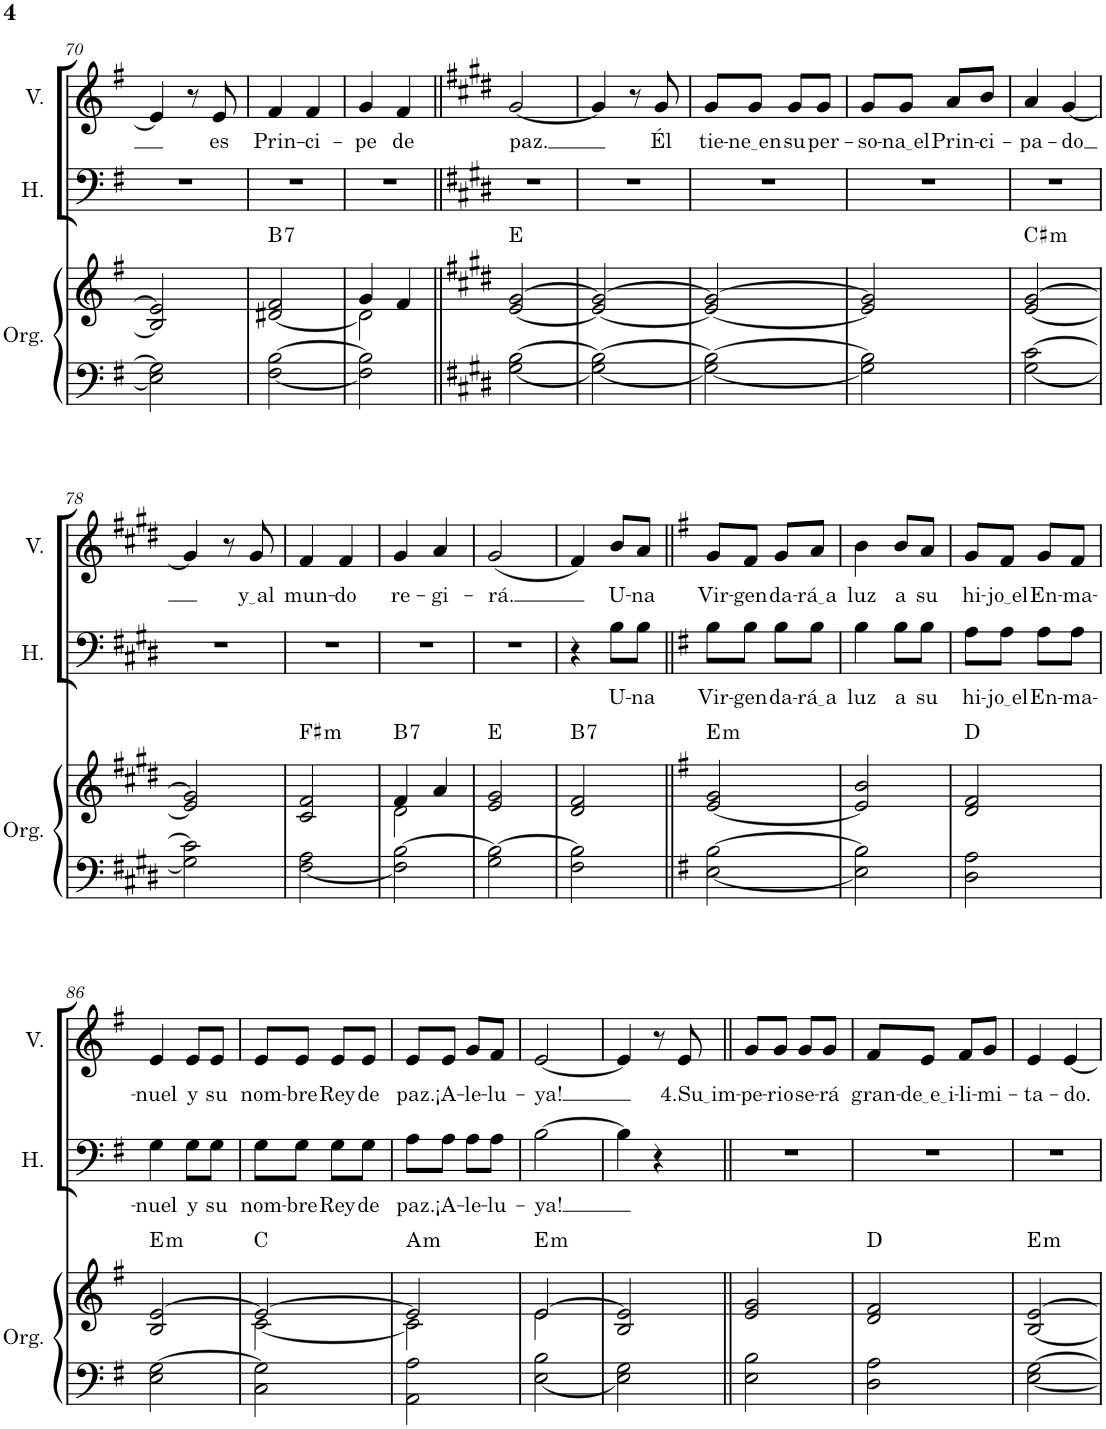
**kern	**kern	**harte	**kern	**text	**kern	**text
*part3	*part3	*part3	*part2	*part2	*part1	*part1
*staff4	*staff3	*	*staff2	*staff2	*staff1	*staff1
*I"Órgano	*	*	*I"Hombres	*	*I"Mujeres	*
*	*	*	*I'H.	*	*	*
!!LO:PB:g=z
*clefF4	*clefG2	*	*clefF4	*	*clefG2	*
*k[f#]	*k[f#]	*	*k[f#]	*	*k[f#]	*
*M2/4	*M2/4	*	*M2/4	*	*M2/4	*
=70	=70	=70	=70	=70	=70	=70
2E\] 2G\]	2B/] 2e/]	.	2r	.	4e/]	.
.	.	.	.	.	8r	.
!	!	!	!	!	!	!LO:LY:b
.	.	.	.	.	8e/	es
=71	=71	=71	=71	=71	=71	=71
!	!	!LO:H:kt=7	!	!	!	!LO:LY:b
[2F#\ [2B\	[2d#X/ 2f#/	B:7	2r	.	4f#/	Prin-
!	!	!	!	!	!	!LO:LY:b
.	.	.	.	.	4f#/	-ci-
=72	=72	=72	=72	=72	=72	=72
*	*^	*	*	*	*	*
!	!	!	!	!	!	!	!LO:LY:b
2F#\] 2B\]	4g/	2d#\]	.	2r	.	4g/	-pe
!	!	!	!	!	!	!	!LO:LY:b
.	4f#/	.	.	.	.	4f#/	de
*	*v	*v	*	*	*	*	*
=73||	=73||	=73||	=73||	=73||	=73||	=73||
*k[f#c#g#d#]	*k[f#c#g#d#]	*	*k[f#c#g#d#]	*	*k[f#c#g#d#]	*
!	!	!	!	!	!	!LO:LY:b
[2G#\ [2B\	[2e/ [2g#/	E:maj	2r	.	[2g#/	paz.
=74	=74	=74	=74	=74	=74	=74
2G#\_ 2B\_	2e/_ 2g#/_	.	2r	.	4g#/]	.
.	.	.	.	.	8r	.
!	!	!	!	!	!	!LO:LY:b
.	.	.	.	.	8g#/	Él
=75	=75	=75	=75	=75	=75	=75
!	!	!	!	!	!	!LO:LY:b
2G#\_ 2B\_	2e/_ 2g#/_	.	2r	.	8g#/L	tie-
!	!	!	!	!	!	!LO:LY:b
.	.	.	.	.	8g#/J	ne en
!	!	!	!	!	!	!LO:LY:b
.	.	.	.	.	8g#/L	su
!	!	!	!	!	!	!LO:LY:b
.	.	.	.	.	8g#/J	per-
=76	=76	=76	=76	=76	=76	=76
!	!	!	!	!	!	!LO:LY:b
2G#\] 2B\]	2e/] 2g#/]	.	2r	.	8g#/L	-so-
!	!	!	!	!	!	!LO:LY:b
.	.	.	.	.	8g#/J	na el
!	!	!	!	!	!	!LO:LY:b
.	.	.	.	.	8a/L	Prin-
!	!	!	!	!	!	!LO:LY:b
.	.	.	.	.	8b/J	-ci-
=77	=77	=77	=77	=77	=77	=77
!	!	!LO:H:kt=m	!	!	!	!LO:LY:b
[2G#\ [2c#\	[2e/ [2g#/	C#:min	2r	.	4a/	-pa-
!	!	!	!	!	!	!LO:LY:b
.	.	.	.	.	[4g#/	-do
!!LO:LB:g=z
=78	=78	=78	=78	=78	=78	=78
2G#\] 2c#\]	2e/] 2g#/]	.	2r	.	4g#/]	.
.	.	.	.	.	8r	.
!	!	!	!	!	!	!LO:LY:b
.	.	.	.	.	8g#/	y al
=79	=79	=79	=79	=79	=79	=79
!	!	!LO:H:kt=m	!	!	!	!LO:LY:b
[2F#\ 2A\	2c#/ 2f#/	F#:min	2r	.	4f#/	mun-
!	!	!	!	!	!	!LO:LY:b
.	.	.	.	.	4f#/	-do
=80	=80	=80	=80	=80	=80	=80
*	*^	*	*	*	*	*
!	!	!	!LO:H:kt=7	!	!	!	!LO:LY:b
2F#\] [2B\	4f#/	2d#\	B:7	2r	.	4g#/	re-
!	!	!	!	!	!	!	!LO:LY:b
.	4a/	.	.	.	.	4a/	-gi-
*	*v	*v	*	*	*	*	*
=81	=81	=81	=81	=81	=81	=81
!	!	!	!	!	!	!LO:LY:b
2G#\ 2B\_	2e/ 2g#/	E:maj	2r	.	(2g#/	-rá.
=82	=82	=82	=82	=82	=82	=82
!	!	!LO:H:kt=7	!	!	!	!
2F#\ 2B\]	2d#/ 2f#/	B:7	4r	.	4f#/)	.
!	!	!	!	!LO:LY:b	!	!LO:LY:b
.	.	.	8B\L	U-	8b/L	U-
!	!	!	!	!LO:LY:b	!	!LO:LY:b
.	.	.	8B\J	-na	8a/J	-na
=83||	=83||	=83||	=83||	=83||	=83||	=83||
*k[f#]	*k[f#]	*	*k[f#]	*	*k[f#]	*
!	!	!LO:H:kt=m	!	!LO:LY:b	!	!LO:LY:b
[2E\ [2B\	[2e/ 2g/	E:min	8B\L	Vir-	8g/L	Vir-
!	!	!	!	!LO:LY:b	!	!LO:LY:b
.	.	.	8B\J	-gen	8f#/J	-gen
!	!	!	!	!LO:LY:b	!	!LO:LY:b
.	.	.	8B\L	da-	8g/L	da-
!	!	!	!	!LO:LY:b	!	!LO:LY:b
.	.	.	8B\J	rá a	8a/J	rá a
=84	=84	=84	=84	=84	=84	=84
!	!	!	!	!LO:LY:b	!	!LO:LY:b
2E\] 2B\]	2e/] 2b/	.	4B\	luz	4b\	luz
!	!	!	!	!LO:LY:b	!	!LO:LY:b
.	.	.	8B\L	a	8b/L	a
!	!	!	!	!LO:LY:b	!	!LO:LY:b
.	.	.	8B\J	su	8a/J	su
=85	=85	=85	=85	=85	=85	=85
!	!	!	!	!LO:LY:b	!	!LO:LY:b
2D\ 2A\	2d/ 2f#/	D:maj	8A\L	hi-	8g/L	hi-
!	!	!	!	!LO:LY:b	!	!LO:LY:b
.	.	.	8A\J	jo el	8f#/J	jo el
!	!	!	!	!LO:LY:b	!	!LO:LY:b
.	.	.	8A\L	En-	8g/L	En-
!	!	!	!	!LO:LY:b	!	!LO:LY:b
.	.	.	8A\J	-ma-	8f#/J	-ma-
!!LO:LB:g=z
=86	=86	=86	=86	=86	=86	=86
!	!	!LO:H:kt=m	!	!LO:LY:b	!	!LO:LY:b
2E\ [2G\	2B/ [2e/	E:min	4G\	-nuel	4e/	-nuel
!	!	!	!	!LO:LY:b	!	!LO:LY:b
.	.	.	8G\L	y	8e/L	y
!	!	!	!	!LO:LY:b	!	!LO:LY:b
.	.	.	8G\J	su	8e/J	su
=87	=87	=87	=87	=87	=87	=87
*	*^	*	*	*	*	*
!	!	!	!	!	!LO:LY:b	!	!LO:LY:b
2C\ 2G\]	2e/_	[2c\	C:maj	8G\L	nom-	8e/L	nom-
!	!	!	!	!	!LO:LY:b	!	!LO:LY:b
.	.	.	.	8G\J	-bre	8e/J	-bre
!	!	!	!	!	!LO:LY:b	!	!LO:LY:b
.	.	.	.	8G\L	Rey	8e/L	Rey
!	!	!	!	!	!LO:LY:b	!	!LO:LY:b
.	.	.	.	8G\J	de	8e/J	de
=88	=88	=88	=88	=88	=88	=88	=88
!	!	!	!LO:H:kt=m	!	!LO:LY:b	!	!LO:LY:b
2AA\ 2A\	2e/]	2c\]	A:min	8A\L	paz.	8e/L	paz.
!	!	!	!	!	!LO:LY:b	!	!LO:LY:b
.	.	.	.	8A\J	¡A-	8e/J	¡A-
!	!	!	!	!	!LO:LY:b	!	!LO:LY:b
.	.	.	.	8A\L	-le-	8g/L	-le-
!	!	!	!	!	!LO:LY:b	!	!LO:LY:b
.	.	.	.	8A\J	-lu-	8f#/J	-lu-
=89	=89	=89	=89	=89	=89	=89	=89
!	!	!	!LO:H:kt=m	!	!LO:LY:b	!	!LO:LY:b
[2E\ 2B\	[2e/	2e\	E:min	[2B\	-ya!	[2e/	-ya!
*	*v	*v	*	*	*	*	*
=90	=90	=90	=90	=90	=90	=90
2E\] 2G\	2B/ 2e/]	.	4B\]	.	4e/]	.
.	.	.	4r	.	8r	.
!	!	!	!	!	!	!LO:LY:b
.	.	.	.	.	8e/	4.Su im
=91||	=91||	=91||	=91||	=91||	=91||	=91||
!	!	!	!	!	!	!LO:LY:b
2E\ 2B\	2e/ 2g/	.	2r	.	8g/L	-pe-
!	!	!	!	!	!	!LO:LY:b
.	.	.	.	.	8g/J	-rio
!	!	!	!	!	!	!LO:LY:b
.	.	.	.	.	8g/L	se-
!	!	!	!	!	!	!LO:LY:b
.	.	.	.	.	8g/J	-rá
=92	=92	=92	=92	=92	=92	=92
!	!	!	!	!	!	!LO:LY:b
2D\ 2A\	2d/ 2f#/	D:maj	2r	.	8f#/L	gran-
!	!	!	!	!	!	!LO:LY:b
.	.	.	.	.	8e/J	de e i
!	!	!	!	!	!	!LO:LY:b
.	.	.	.	.	8f#/L	-li-
!	!	!	!	!	!	!LO:LY:b
.	.	.	.	.	8g/J	-mi-
=93	=93	=93	=93	=93	=93	=93
!	!	!LO:H:kt=m	!	!	!	!LO:LY:b
[2E\ [2G\	[2B/ [2e/	E:min	2r	.	4e/	-ta-
!	!	!	!	!	!	!LO:LY:b
.	.	.	.	.	[4e/	-do.
=	=	=	=	=	=	=
*-	*-	*-	*-	*-	*-	*-
